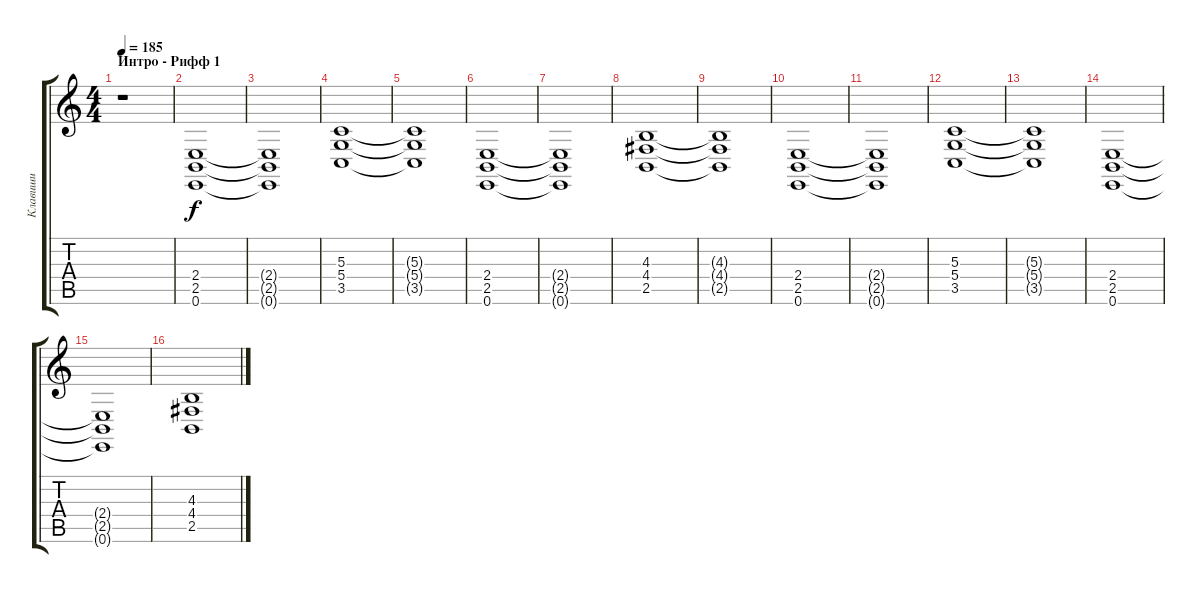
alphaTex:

\track ("Клавиши" "Клавиши") {instrument synthstrings1}
\staff {score tabs}
\tuning (E4 B3 G3 D3 A2 E2) {hide}
\ts (4 4)
\section ("" "Интро - Рифф 1")
\tempo 185
\clef g2
\ks c
r.1{dy f instrument synthstrings1} |
(2.4 2.5 0.6).1 |
(2.4{t} 2.5{t} 0.6{t}).1 |
(5.3 5.4 3.5).1 |
(5.3{t} 5.4{t} 3.5{t}).1 |
(2.4 2.5 0.6).1 |
(2.4{t} 2.5{t} 0.6{t}).1 |
(4.3 4.4 2.5).1 |
(4.3{t} 4.4{t} 2.5{t}).1 |
(2.4 2.5 0.6).1 |
(2.4{t} 2.5{t} 0.6{t}).1 |
(5.3 5.4 3.5).1 |
(5.3{t} 5.4{t} 3.5{t}).1 |
(2.4 2.5 0.6).1 |
(2.4{t} 2.5{t} 0.6{t}).1 |
(4.3 4.4 2.5).1
